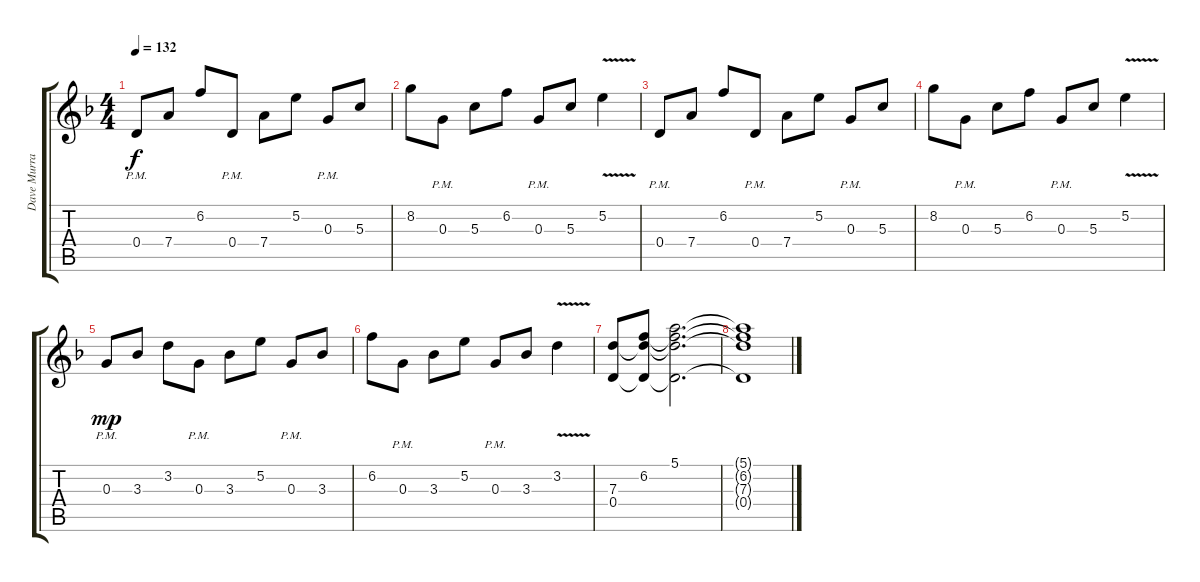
\track ("Dave Murray" "Dave Murra") {instrument distortionguitar}
\staff {score tabs}
\tuning (E4 B3 G3 D3 A2 E2) {hide}
\ts (4 4)
\tempo 132
\clef g2
\ks f
0.4{pm}.8{dy f instrument electricguitarclean} 7.4.8 6.2.8 0.4{pm}.8 7.4.8 5.2.8 0.3{pm}.8 5.3.8 |
8.2.8 0.3{pm}.8 5.3.8 6.2.8 0.3{pm}.8 5.3.8 5.2{v}.4 |
0.4{pm}.8 7.4.8 6.2.8 0.4{pm}.8 7.4.8 5.2.8 0.3{pm}.8 5.3.8 |
8.2.8 0.3{pm}.8 5.3.8 6.2.8 0.3{pm}.8 5.3.8 5.2{v}.4 |
0.3{pm}.8{dy mp} 3.3.8 3.2.8 0.3{pm}.8 3.3.8 5.2.8 0.3{pm}.8 3.3.8 |
6.2.8 0.3{pm}.8 3.3.8 5.2.8 0.3{pm}.8 3.3.8 3.2{v}.4 |
(7.3 0.4).8 (6.2 7.3{t} 0.4{t}).8 (5.1 6.2{t} 7.3{t} 0.4{t}).2{d} |
(5.1{t} 6.2{t} 7.3{t} 0.4{t}).1
